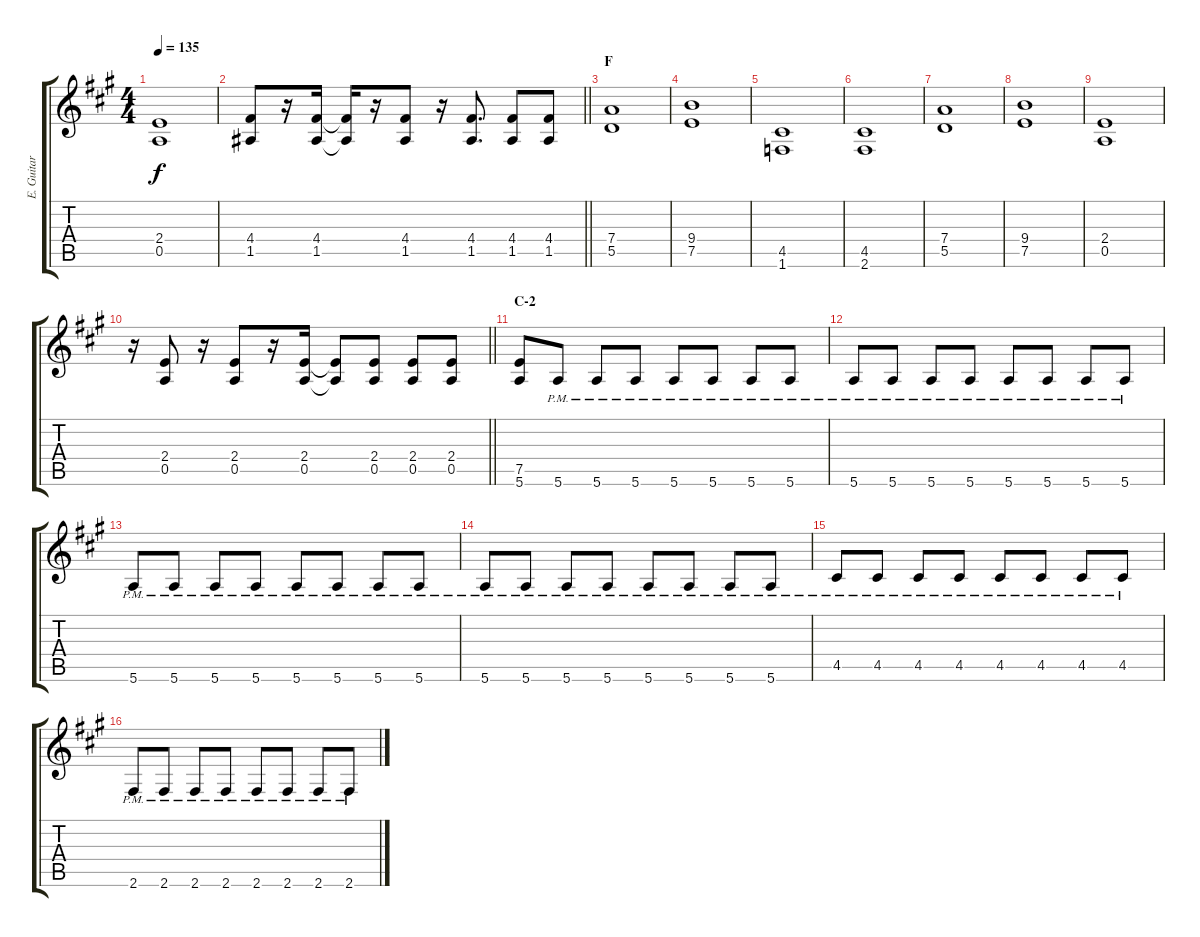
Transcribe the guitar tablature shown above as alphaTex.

\track ("E. Guitar II" "E. Guitar ") {instrument overdrivenguitar}
\staff {score tabs}
\tuning (E4 B3 G3 D3 A2 E2) {hide}
\ts (4 4)
\tempo 135
\clef g2
\ks a
(2.4 0.5).1{dy f} |
\barLineRight lightlight
(4.4 1.5).8 r.16 (4.4 1.5).16 (4.4{t} 1.5{t}).16 r.16 (4.4 1.5).8 r.16 (4.4 1.5).8{d} (4.4 1.5).8 (4.4 1.5).8 |
\section ("" "F")
(7.4 5.5).1 |
(9.4 7.5).1 |
(4.5 1.6).1 |
(4.5 2.6).1 |
(7.4 5.5).1 |
(9.4 7.5).1 |
(2.4 0.5).1 |
\barLineRight lightlight
r.16 (2.4 0.5).8 r.16 (2.4 0.5).8 r.16 (2.4 0.5).16 (2.4{t} 0.5{t}).8 (2.4 0.5).8 (2.4 0.5).8 (2.4 0.5).8 |
\section ("" "C-2")
(7.5 5.6).8 5.6{pm}.8 5.6{pm}.8 5.6{pm}.8 5.6{pm}.8 5.6{pm}.8 5.6{pm}.8 5.6{pm}.8 |
5.6{pm}.8 5.6{pm}.8 5.6{pm}.8 5.6{pm}.8 5.6{pm}.8 5.6{pm}.8 5.6{pm}.8 5.6{pm}.8 |
5.6{pm}.8 5.6{pm}.8 5.6{pm}.8 5.6{pm}.8 5.6{pm}.8 5.6{pm}.8 5.6{pm}.8 5.6{pm}.8 |
5.6{pm}.8 5.6{pm}.8 5.6{pm}.8 5.6{pm}.8 5.6{pm}.8 5.6{pm}.8 5.6{pm}.8 5.6{pm}.8 |
4.5{pm}.8 4.5{pm}.8 4.5{pm}.8 4.5{pm}.8 4.5{pm}.8 4.5{pm}.8 4.5{pm}.8 4.5{pm}.8 |
2.6{pm}.8 2.6{pm}.8 2.6{pm}.8 2.6{pm}.8 2.6{pm}.8 2.6{pm}.8 2.6{pm}.8 2.6{pm}.8
